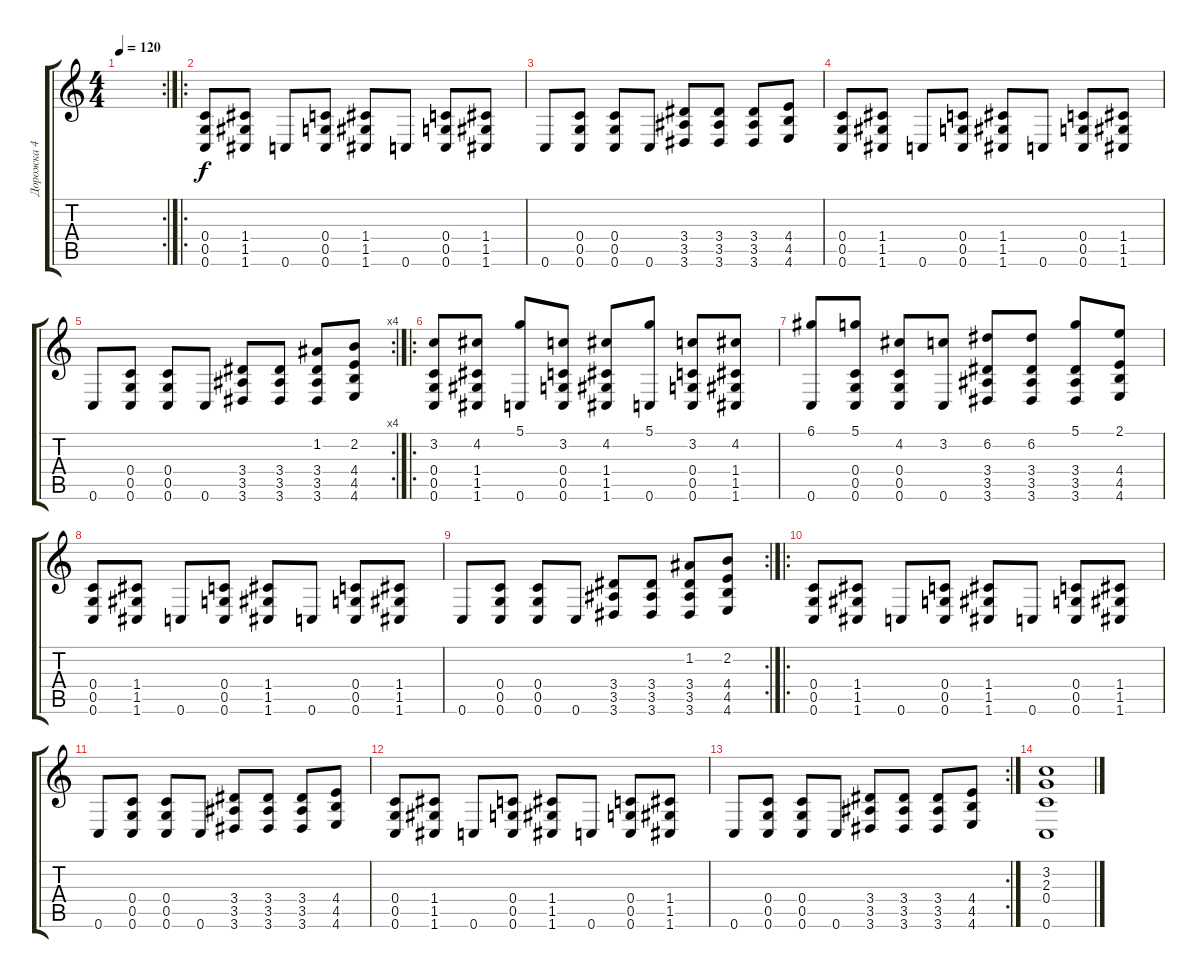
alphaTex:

\track ("Дорожка 4" "Дорожка 4") {instrument distortionguitar}
\staff {score tabs}
\tuning (D4 A3 F3 C3 G2 C2) {hide}
\rc 2
\ts (4 4)
\tempo 120
\clef g2
\ks c
|
\ro
(0.4 0.5 0.6).8 (1.4 1.5 1.6).8 0.6.8 (0.4 0.5 0.6).8 (1.4 1.5 1.6).8 0.6.8 (0.4 0.5 0.6).8 (1.4 1.5 1.6).8 |
0.6.8 (0.4 0.5 0.6).8 (0.4 0.5 0.6).8 0.6.8 (3.4 3.5 3.6).8 (3.4 3.5 3.6).8 (3.4 3.5 3.6).8 (4.4 4.5 4.6).8 |
(0.4 0.5 0.6).8 (1.4 1.5 1.6).8 0.6.8 (0.4 0.5 0.6).8 (1.4 1.5 1.6).8 0.6.8 (0.4 0.5 0.6).8 (1.4 1.5 1.6).8 |
\rc 4
0.6.8 (0.4 0.5 0.6).8 (0.4 0.5 0.6).8 0.6.8 (3.4 3.5 3.6).8 (3.4 3.5 3.6).8 (1.2 3.4 3.5 3.6).8 (2.2 4.4 4.5 4.6).8 |
\ro
(3.2 0.4 0.5 0.6).8 (4.2 1.4 1.5 1.6).8 (5.1 0.6).8 (3.2 0.4 0.5 0.6).8 (4.2 1.4 1.5 1.6).8 (5.1 0.6).8 (3.2 0.4 0.5 0.6).8 (4.2 1.4 1.5 1.6).8 |
(6.1 0.6).8 (5.1 0.4 0.5 0.6).8 (4.2 0.4 0.5 0.6).8 (3.2 0.6).8 (6.2 3.4 3.5 3.6).8 (6.2 3.4 3.5 3.6).8 (5.1 3.4 3.5 3.6).8 (2.1 4.4 4.5 4.6).8 |
(0.4 0.5 0.6).8 (1.4 1.5 1.6).8 0.6.8 (0.4 0.5 0.6).8 (1.4 1.5 1.6).8 0.6.8 (0.4 0.5 0.6).8 (1.4 1.5 1.6).8 |
\rc 2
0.6.8 (0.4 0.5 0.6).8 (0.4 0.5 0.6).8 0.6.8 (3.4 3.5 3.6).8 (3.4 3.5 3.6).8 (1.2 3.4 3.5 3.6).8 (2.2 4.4 4.5 4.6).8 |
\ro
(0.4 0.5 0.6).8 (1.4 1.5 1.6).8 0.6.8 (0.4 0.5 0.6).8 (1.4 1.5 1.6).8 0.6.8 (0.4 0.5 0.6).8 (1.4 1.5 1.6).8 |
0.6.8 (0.4 0.5 0.6).8 (0.4 0.5 0.6).8 0.6.8 (3.4 3.5 3.6).8 (3.4 3.5 3.6).8 (3.4 3.5 3.6).8 (4.4 4.5 4.6).8 |
(0.4 0.5 0.6).8 (1.4 1.5 1.6).8 0.6.8 (0.4 0.5 0.6).8 (1.4 1.5 1.6).8 0.6.8 (0.4 0.5 0.6).8 (1.4 1.5 1.6).8 |
\rc 2
0.6.8 (0.4 0.5 0.6).8 (0.4 0.5 0.6).8 0.6.8 (3.4 3.5 3.6).8 (3.4 3.5 3.6).8 (3.4 3.5 3.6).8 (4.4 4.5 4.6).8 |
(3.2 2.3 0.4 0.6).1
